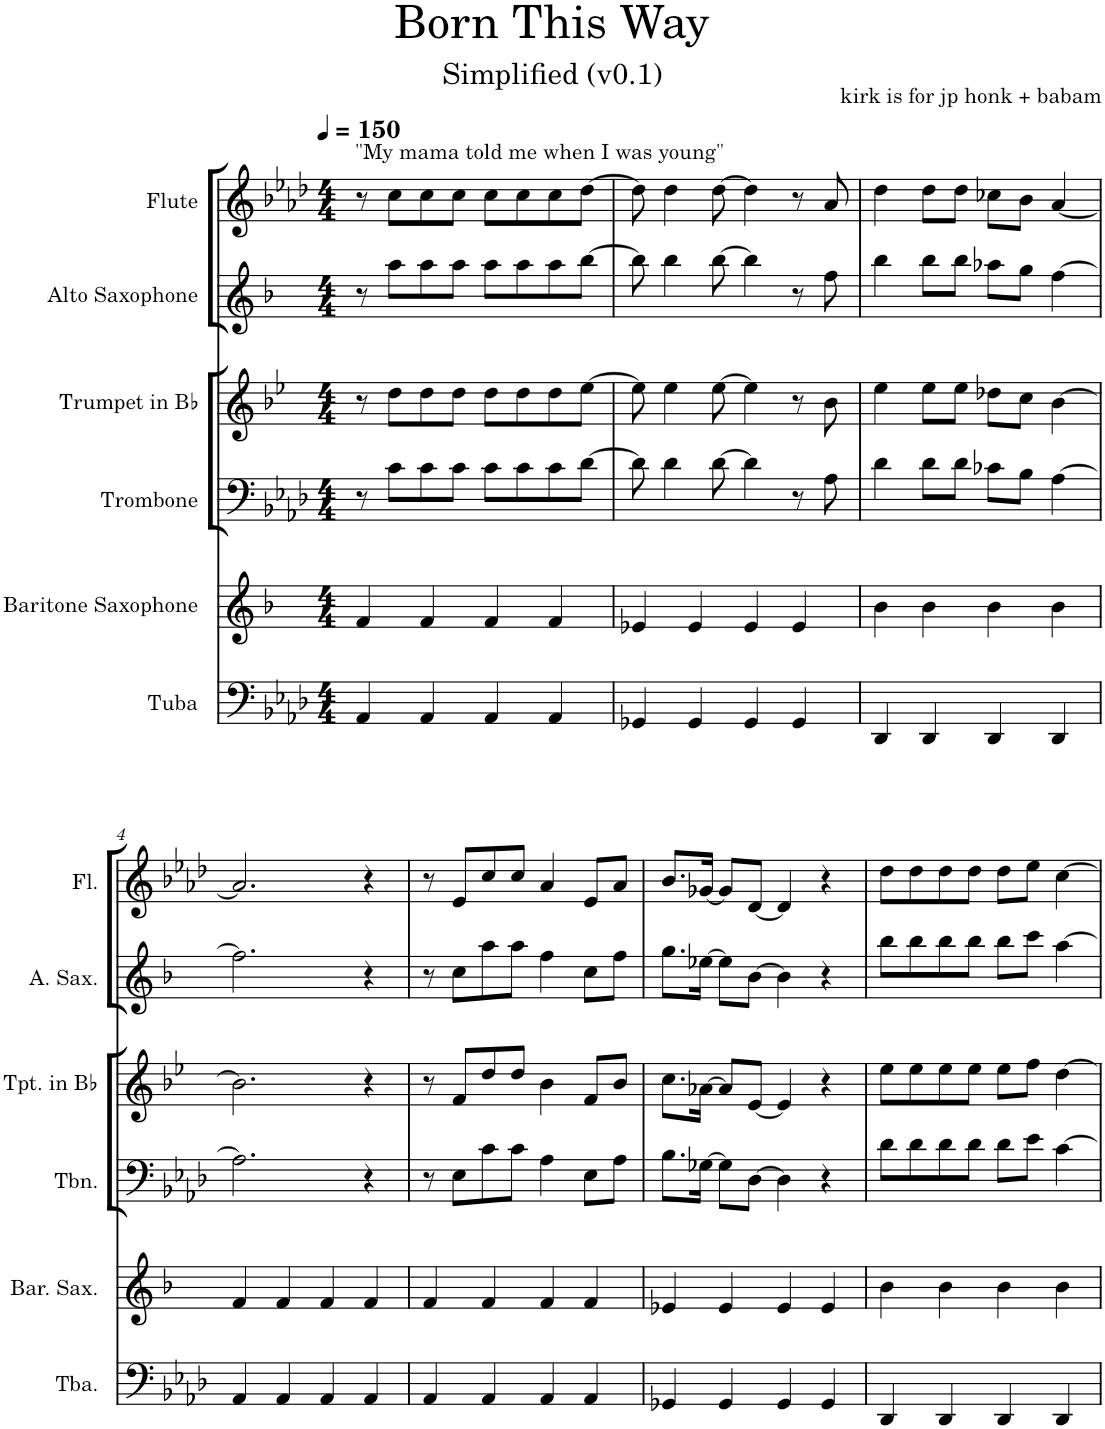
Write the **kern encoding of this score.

**kern	**kern	**kern	**kern	**kern	**kern
*part6	*part5	*part4	*part3	*part2	*part1
*staff6	*staff5	*staff4	*staff3	*staff2	*staff1
*I"Tuba	*I"Baritone Saxophone	*I"Trombone	*I"Trumpet in Bb	*I"Alto Saxophone	*I"Flute
*I'Tba.	*I'Bar. Sax.	*I'Tbn.	*I'Tpt. in Bb	*I'A. Sax.	*I'Fl.
*clefF4	*clefG2	*clefF4	*clefG2	*clefG2	*clefG2
*	*Trd12c21	*	*Trd1c2	*Trd5c9	*
*k[b-e-a-d-]	*k[b-]	*k[b-e-a-d-]	*k[b-e-]	*k[b-]	*k[b-e-a-d-]
*M4/4	*M4/4	*M4/4	*M4/4	*M4/4	*M4/4
*MM150	*MM150	*MM150	*MM150	*MM150	*MM150
=1	=1	=1	=1	=1	=1
!	!	!	!	!	!LO:TX:a:t="My mama told me when I was young"
4AA-/	4f/	8r	8r	8r	8r
.	.	8c\L	8dd\L	8aa\L	8cc\L
4AA-/	4f/	8c\	8dd\	8aa\	8cc\
.	.	8c\J	8dd\J	8aa\J	8cc\J
4AA-/	4f/	8c\L	8dd\L	8aa\L	8cc\L
.	.	8c\	8dd\	8aa\	8cc\
4AA-/	4f/	8c\	8dd\	8aa\	8cc\
.	.	[8d-\J	[8ee-\J	[8bb-\J	[8dd-\J
=2	=2	=2	=2	=2	=2
4GG-X/	4e-X/	8d-\]	8ee-\]	8bb-\]	8dd-\]
.	.	4d-\	4ee-\	4bb-\	4dd-\
4GG-/	4e-/	.	.	.	.
.	.	[8d-\	[8ee-\	[8bb-\	[8dd-\
4GG-/	4e-/	4d-\]	4ee-\]	4bb-\]	4dd-\]
4GG-/	4e-/	8r	8r	8r	8r
.	.	8A-\	8b-\	8ff\	8a-/
=3	=3	=3	=3	=3	=3
4DD-/	4b-\	4d-\	4ee-\	4bb-\	4dd-\
4DD-/	4b-\	8d-\L	8ee-\L	8bb-\L	8dd-\L
.	.	8d-\J	8ee-\J	8bb-\J	8dd-\J
4DD-/	4b-\	8c-X\L	8dd-X\L	8aa-X\L	8cc-X\L
.	.	8B-\J	8cc\J	8gg\J	8b-\J
4DD-/	4b-\	[4A-\	[4b-\	[4ff\	[4a-/
!!LO:LB:g=z
=4	=4	=4	=4	=4	=4
4AA-/	4f/	2.A-\]	2.b-\]	2.ff\]	2.a-/]
4AA-/	4f/	.	.	.	.
4AA-/	4f/	.	.	.	.
4AA-/	4f/	4r	4r	4r	4r
=5	=5	=5	=5	=5	=5
4AA-/	4f/	8r	8r	8r	8r
.	.	8E-\L	8f/L	8cc\L	8e-/L
4AA-/	4f/	8c\	8dd/	8aa\	8cc/
.	.	8c\J	8dd/J	8aa\J	8cc/J
4AA-/	4f/	4A-\	4b-\	4ff\	4a-/
4AA-/	4f/	8E-\L	8f/L	8cc\L	8e-/L
.	.	8A-\J	8b-/J	8ff\J	8a-/J
=6	=6	=6	=6	=6	=6
4GG-X/	4e-X/	8.B-\L	8.cc\L	8.gg\L	8.b-/L
.	.	[16G-X\Jk	[16a-X\Jk	[16ee-X\Jk	[16g-X/Jk
4GG-/	4e-/	8G-\L]	8a-/L]	8ee-\L]	8g-/L]
.	.	[8D-\J	[8e-/J	[8b-\J	[8d-/J
4GG-/	4e-/	4D-\]	4e-/]	4b-\]	4d-/]
4GG-/	4e-/	4r	4r	4r	4r
=7	=7	=7	=7	=7	=7
4DD-/	4b-\	8d-\L	8ee-\L	8bb-\L	8dd-\L
.	.	8d-\	8ee-\	8bb-\	8dd-\
4DD-/	4b-\	8d-\	8ee-\	8bb-\	8dd-\
.	.	8d-\J	8ee-\J	8bb-\J	8dd-\J
4DD-/	4b-\	8d-\L	8ee-\L	8bb-\L	8dd-\L
.	.	8e-\J	8ff\J	8ccc\J	8ee-\J
4DD-/	4b-\	[4c\	[4dd\	[4aa\	[4cc\
=	=	=	=	=	=
*-	*-	*-	*-	*-	*-
